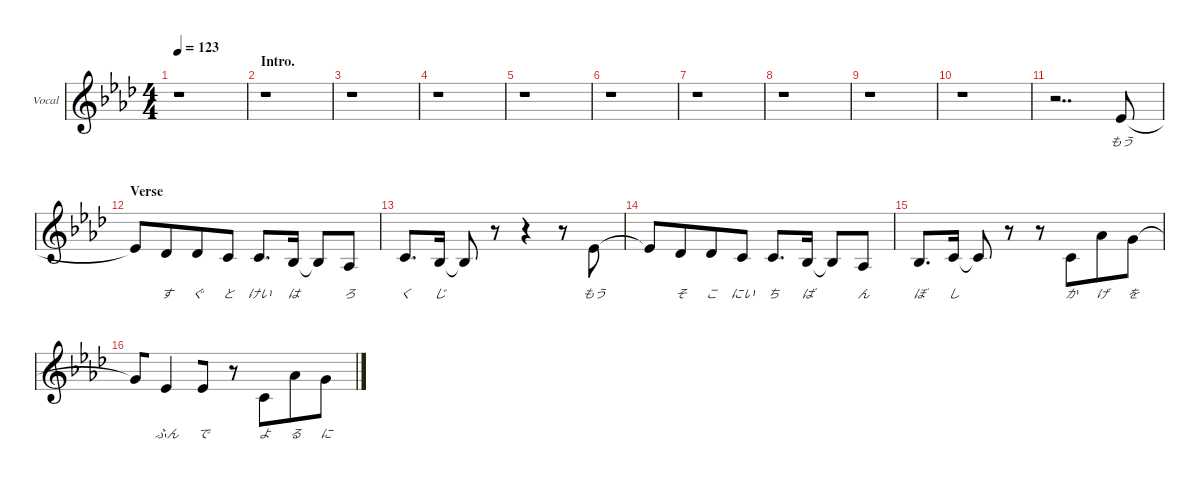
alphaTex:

\defaultSystemsLayout 4
\hideDynamics
\bracketExtendMode nobrackets
\firstSystemTrackNameOrientation horizontal
\track ("Vocal" "Vocal") {defaultSystemsLayout 4 mute instrument lead7fifths}
\staff {score}
\tuning (E4 B3 G3 D3 A2 E2)
\ts (4 4)
\tempo 123
\clef g2
\ks ab
r.1{dy f instrument lead7fifths beam Down} |
\section ("" "Intro.")
\scale
0.301908 r.1{beam Down} |
\scale
0.232698 r.1{beam Down} |
\scale
0.232697 r.1{beam Down} |
\scale
0.232697 r.1{beam Down} |
\scale
0.301908 r.1{beam Down} |
\scale
0.232697 r.1{beam Down} |
\scale
0.232697 r.1{beam Down} |
\scale
0.232698 r.1{beam Down} |
\scale
0.534605 r.1{beam Down} |
\scale
0.465395 r.2{dd beam Down} 4.2{acc b}.8{lyrics (0 "もう") lyrics (1 "") lyrics (2 "") lyrics (3 "") lyrics (4 "") beam Up} |
\section ("" "Verse")
\scale
0.301908 4.2{t acc b}.8{beam Up beam merge} 2.2{acc b}.8{lyrics (0 "す") lyrics (1 "") lyrics (2 "") lyrics (3 "") lyrics (4 "") beam Up beam merge} 2.2{acc b}.8{lyrics (0 "ぐ") lyrics (1 "") lyrics (2 "") lyrics (3 "") lyrics (4 "") beam Up beam merge} 1.2{acc forcenatural}.8{lyrics (0 "と") lyrics (1 "") lyrics (2 "") lyrics (3 "") lyrics (4 "") beam Up} 1.2{acc forcenatural}.8{d lyrics (0 "けい") lyrics (1 "") lyrics (2 "") lyrics (3 "") lyrics (4 "") beam Up} 3.3{acc b}.16{lyrics (0 "は") lyrics (1 "") lyrics (2 "") lyrics (3 "") lyrics (4 "") beam Up} 3.3{t acc b}.8{beam Up} 1.3{acc b}.8{lyrics (0 "ろ") lyrics (1 "") lyrics (2 "") lyrics (3 "") lyrics (4 "") beam Up} |
\scale
0.232697 1.2{acc forcenatural}.8{d lyrics (0 "く") lyrics (1 "") lyrics (2 "") lyrics (3 "") lyrics (4 "") beam Up} 3.3{acc b}.16{lyrics (0 "じ") lyrics (1 "") lyrics (2 "") lyrics (3 "") lyrics (4 "") beam Up} 3.3{t acc b}.8{beam Up} r.8{beam Down} r.4{beam Down} r.8{beam Down} 4.2{acc b}.8{lyrics (0 "もう") lyrics (1 "") lyrics (2 "") lyrics (3 "") lyrics (4 "") beam Up} |
\scale
0.232697 4.2{t acc b}.8{beam Up beam merge} 2.2{acc b}.8{lyrics (0 "そ") lyrics (1 "") lyrics (2 "") lyrics (3 "") lyrics (4 "") beam Up beam merge} 2.2{acc b}.8{lyrics (0 "こ") lyrics (1 "") lyrics (2 "") lyrics (3 "") lyrics (4 "") beam Up beam merge} 1.2{acc forcenatural}.8{lyrics (0 "にい") lyrics (1 "") lyrics (2 "") lyrics (3 "") lyrics (4 "") beam Up} 1.2{acc forcenatural}.8{d lyrics (0 "ち") lyrics (1 "") lyrics (2 "") lyrics (3 "") lyrics (4 "") beam Up} 3.3{acc b}.16{lyrics (0 "ば") lyrics (1 "") lyrics (2 "") lyrics (3 "") lyrics (4 "") beam Up} 3.3{t acc b}.8{beam Up} 1.3{acc b}.8{lyrics (0 "ん") lyrics (1 "") lyrics (2 "") lyrics (3 "") lyrics (4 "") beam Up} |
\scale
0.232698 3.3{acc b}.8{d lyrics (0 "ぼ") lyrics (1 "") lyrics (2 "") lyrics (3 "") lyrics (4 "") beam Up} 5.3{acc forcenatural}.16{lyrics (0 "し") lyrics (1 "") lyrics (2 "") lyrics (3 "") lyrics (4 "") beam Up} 5.3{t acc forcenatural}.8{beam Up} r.8{beam Down} r.8{beam Down} 1.2{acc forcenatural}.8{lyrics (0 "か") lyrics (1 "") lyrics (2 "") lyrics (3 "") lyrics (4 "") beam Up beam merge} 4.1{acc b}.8{lyrics (0 "げ") lyrics (1 "") lyrics (2 "") lyrics (3 "") lyrics (4 "") beam Up beam merge} 3.1{acc forcenatural}.8{lyrics (0 "を") lyrics (1 "") lyrics (2 "") lyrics (3 "") lyrics (4 "") beam Up} |
\scale
0.301908 3.1{t acc forcenatural}.8{beam Up beam merge} 4.2{acc b}.4{lyrics (0 "ふん") lyrics (1 "") lyrics (2 "") lyrics (3 "") lyrics (4 "") beam Up beam merge} 4.2{acc b}.8{lyrics (0 "で") lyrics (1 "") lyrics (2 "") lyrics (3 "") lyrics (4 "") beam Up} r.8{beam Down} 1.2{acc forcenatural}.8{lyrics (0 "よ") lyrics (1 "") lyrics (2 "") lyrics (3 "") lyrics (4 "") beam Up beam merge} 4.1{acc b}.8{lyrics (0 "る") lyrics (1 "") lyrics (2 "") lyrics (3 "") lyrics (4 "") beam Up beam merge} 3.1{acc forcenatural}.8{lyrics (0 "に") lyrics (1 "") lyrics (2 "") lyrics (3 "") lyrics (4 "") beam Up}
